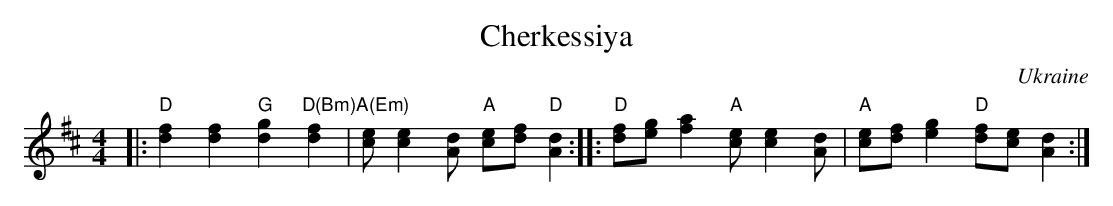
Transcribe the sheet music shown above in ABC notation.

X:1
T: Cherkessiya
O: Ukraine
M: 4/4
L: 1/8
K: D
|: "D"[f2d2][f2d2] "G"[g2d2]"D(Bm)"[f2d2] | "A(Em)"[ec][e2c2][dA] "A"[ec][fd]"D"[d2A2] :|\
|: "D"[fd][ge][a2f2] "A"[ec][e2c2][dA] | "A"[ec][fd][g2e2] "D"[fd][ec][d2A2] :| \
